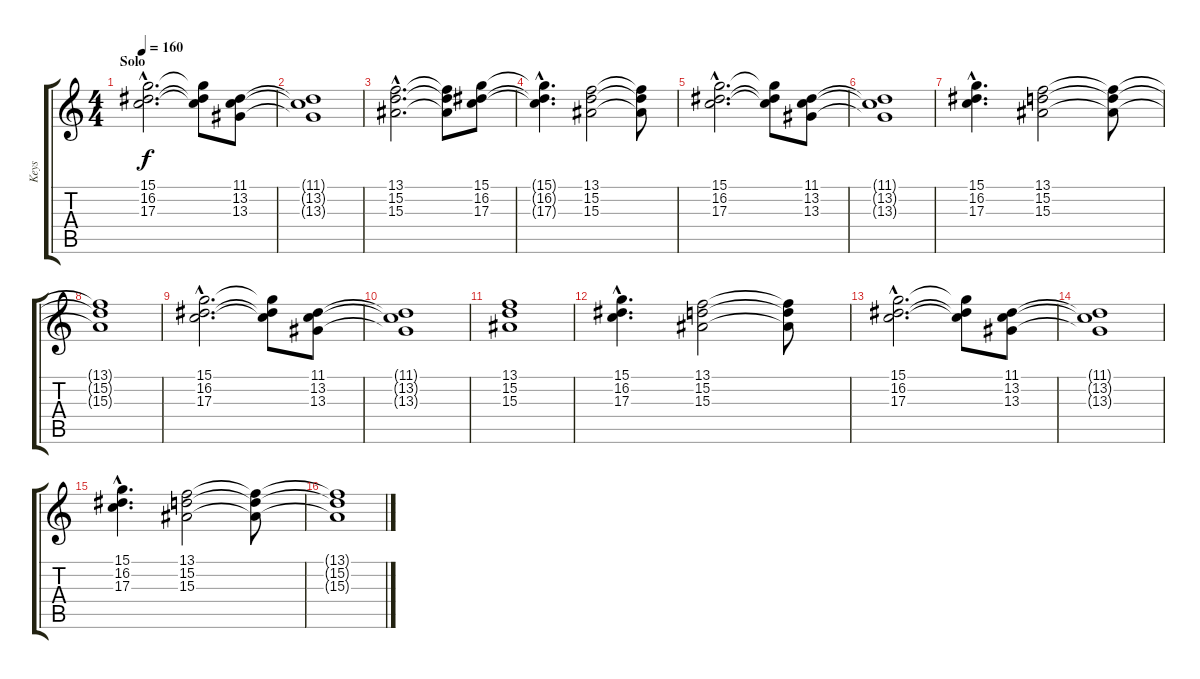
\track ("Keys" "Keys") {instrument tremolostrings}
\staff {score tabs}
\tuning (E4 B3 G3 D3 A2 E2) {hide}
\ts (4 4)
\section ("" "Solo")
\tempo 160
\clef g2
\ks c
(15.1{hac} 16.2{hac} 17.3{hac}).2{d dy f} (15.1{t} 16.2{t} 17.3{t}).8 (11.1 13.2 13.3).8 |
(11.1{t} 13.2{t} 13.3{t}).1 |
(13.1{hac} 15.2{hac} 15.3{hac}).2{d} (13.1{t} 15.2{t} 15.3{t}).8 (15.1 16.2 17.3).8 |
(15.1{hac t} 16.2{hac t} 17.3{hac t}).4{d} (13.1 15.2 15.3).2 (13.1{t} 15.2{t} 15.3{t}).8 |
(15.1{hac} 16.2{hac} 17.3{hac}).2{d} (15.1{t} 16.2{t} 17.3{t}).8 (11.1 13.2 13.3).8 |
(11.1{t} 13.2{t} 13.3{t}).1 |
(15.1{hac} 16.2{hac} 17.3{hac}).4{d} (13.1 15.2 15.3).2 (13.1{t} 15.2{t} 15.3{t}).8 |
(13.1{t} 15.2{t} 15.3{t}).1 |
(15.1{hac} 16.2{hac} 17.3{hac}).2{d} (15.1{t} 16.2{t} 17.3{t}).8 (11.1 13.2 13.3).8 |
(11.1{t} 13.2{t} 13.3{t}).1 |
(13.1 15.2 15.3).1 |
(15.1{hac} 16.2{hac} 17.3{hac}).4{d} (13.1 15.2 15.3).2 (13.1{t} 15.2{t} 15.3{t}).8 |
(15.1{hac} 16.2{hac} 17.3{hac}).2{d} (15.1{t} 16.2{t} 17.3{t}).8 (11.1 13.2 13.3).8 |
(11.1{t} 13.2{t} 13.3{t}).1 |
(15.1{hac} 16.2{hac} 17.3{hac}).4{d} (13.1 15.2 15.3).2 (13.1{t} 15.2{t} 15.3{t}).8 |
(13.1{t} 15.2{t} 15.3{t}).1
